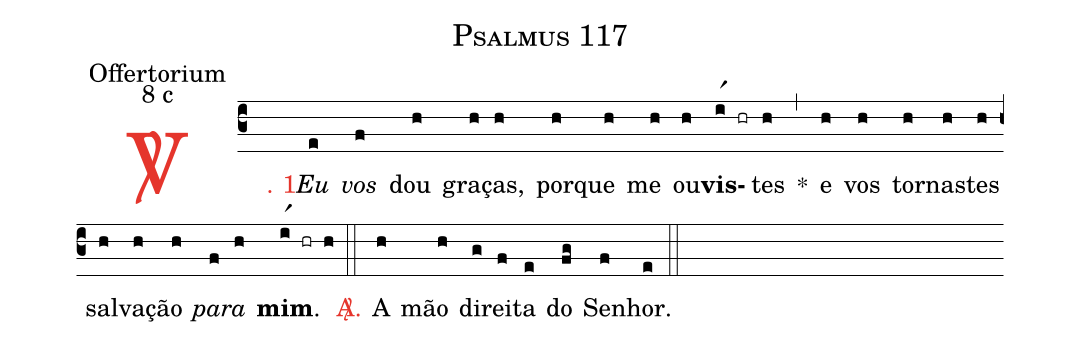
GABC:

name: Psalmus 117;
office-part: Offertorium;
mode: 8;
mode-differentia: c;
%%
(c3)

<c><sp>V/</sp>. 1.</c>() <i>Eu</i>(e) <i>vos</i>(f) dou(h) gra(h)ças,(h) por(h)que(h) me(h) ou(h)<b>vis</b>(ir1 hr)tes(h) *(,) e(h) vos(h) tor(h)nas(h)tes(h) sal(h)va(h)ção(h) <i>pa</i>(f)<i>ra</i>(h) <b>mim</b>.(ir1 hr h)

(::)

<nlba><c><sp>A/</sp>.</c>() A</nlba>(h) mão(h) di(g)rei(f)ta(e) do(fg) Se(f)nhor.(e)

(::)
